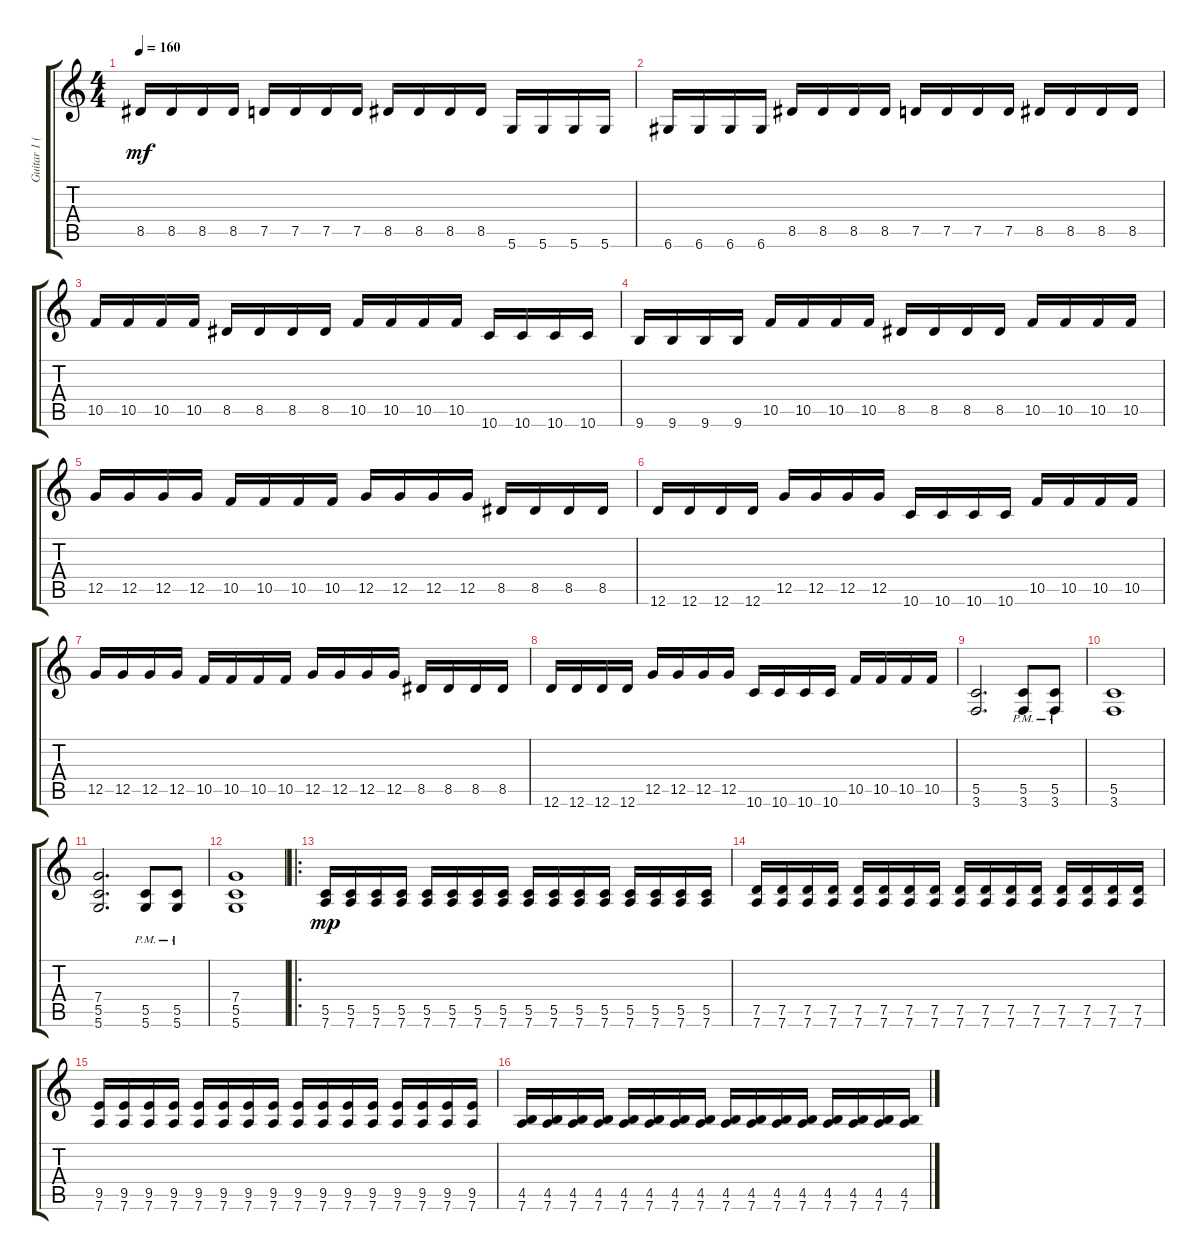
\track ("Guitar 1 (Andrea)" "Guitar 1 (") {instrument distortionguitar}
\staff {score tabs}
\tuning (D4 A3 F3 C3 G2 D2) {hide}
\ts (4 4)
\tempo 160
\clef g2
\ks c
8.5.16{dy mf} 8.5.16 8.5.16 8.5.16 7.5.16 7.5.16 7.5.16 7.5.16 8.5.16 8.5.16 8.5.16 8.5.16 5.6.16 5.6.16 5.6.16 5.6.16 |
6.6.16 6.6.16 6.6.16 6.6.16 8.5.16 8.5.16 8.5.16 8.5.16 7.5.16 7.5.16 7.5.16 7.5.16 8.5.16 8.5.16 8.5.16 8.5.16 |
10.5.16 10.5.16 10.5.16 10.5.16 8.5.16 8.5.16 8.5.16 8.5.16 10.5.16 10.5.16 10.5.16 10.5.16 10.6.16 10.6.16 10.6.16 10.6.16 |
9.6.16 9.6.16 9.6.16 9.6.16 10.5.16 10.5.16 10.5.16 10.5.16 8.5.16 8.5.16 8.5.16 8.5.16 10.5.16 10.5.16 10.5.16 10.5.16 |
12.5.16 12.5.16 12.5.16 12.5.16 10.5.16 10.5.16 10.5.16 10.5.16 12.5.16 12.5.16 12.5.16 12.5.16 8.5.16 8.5.16 8.5.16 8.5.16 |
12.6.16 12.6.16 12.6.16 12.6.16 12.5.16 12.5.16 12.5.16 12.5.16 10.6.16 10.6.16 10.6.16 10.6.16 10.5.16 10.5.16 10.5.16 10.5.16 |
12.5.16 12.5.16 12.5.16 12.5.16 10.5.16 10.5.16 10.5.16 10.5.16 12.5.16 12.5.16 12.5.16 12.5.16 8.5.16 8.5.16 8.5.16 8.5.16 |
12.6.16 12.6.16 12.6.16 12.6.16 12.5.16 12.5.16 12.5.16 12.5.16 10.6.16 10.6.16 10.6.16 10.6.16 10.5.16 10.5.16 10.5.16 10.5.16 |
(5.5 3.6).2{d} (5.5{pm} 3.6{pm}).8 (5.5{pm} 3.6{pm}).8 |
(5.5 3.6).1 |
(7.4 5.5 5.6).2{d} (5.5{pm} 5.6{pm}).8 (5.5{pm} 5.6{pm}).8 |
(7.4 5.5 5.6).1 |
\ro
(5.5 7.6).16{dy mp} (5.5 7.6).16 (5.5 7.6).16 (5.5 7.6).16 (5.5 7.6).16 (5.5 7.6).16 (5.5 7.6).16 (5.5 7.6).16 (5.5 7.6).16 (5.5 7.6).16 (5.5 7.6).16 (5.5 7.6).16 (5.5 7.6).16 (5.5 7.6).16 (5.5 7.6).16 (5.5 7.6).16 |
(7.5 7.6).16 (7.5 7.6).16 (7.5 7.6).16 (7.5 7.6).16 (7.5 7.6).16 (7.5 7.6).16 (7.5 7.6).16 (7.5 7.6).16 (7.5 7.6).16 (7.5 7.6).16 (7.5 7.6).16 (7.5 7.6).16 (7.5 7.6).16 (7.5 7.6).16 (7.5 7.6).16 (7.5 7.6).16 |
(9.5 7.6).16 (9.5 7.6).16 (9.5 7.6).16 (9.5 7.6).16 (9.5 7.6).16 (9.5 7.6).16 (9.5 7.6).16 (9.5 7.6).16 (9.5 7.6).16 (9.5 7.6).16 (9.5 7.6).16 (9.5 7.6).16 (9.5 7.6).16 (9.5 7.6).16 (9.5 7.6).16 (9.5 7.6).16 |
(4.5 7.6).16 (4.5 7.6).16 (4.5 7.6).16 (4.5 7.6).16 (4.5 7.6).16 (4.5 7.6).16 (4.5 7.6).16 (4.5 7.6).16 (4.5 7.6).16 (4.5 7.6).16 (4.5 7.6).16 (4.5 7.6).16 (4.5 7.6).16 (4.5 7.6).16 (4.5 7.6).16 (4.5 7.6).16
